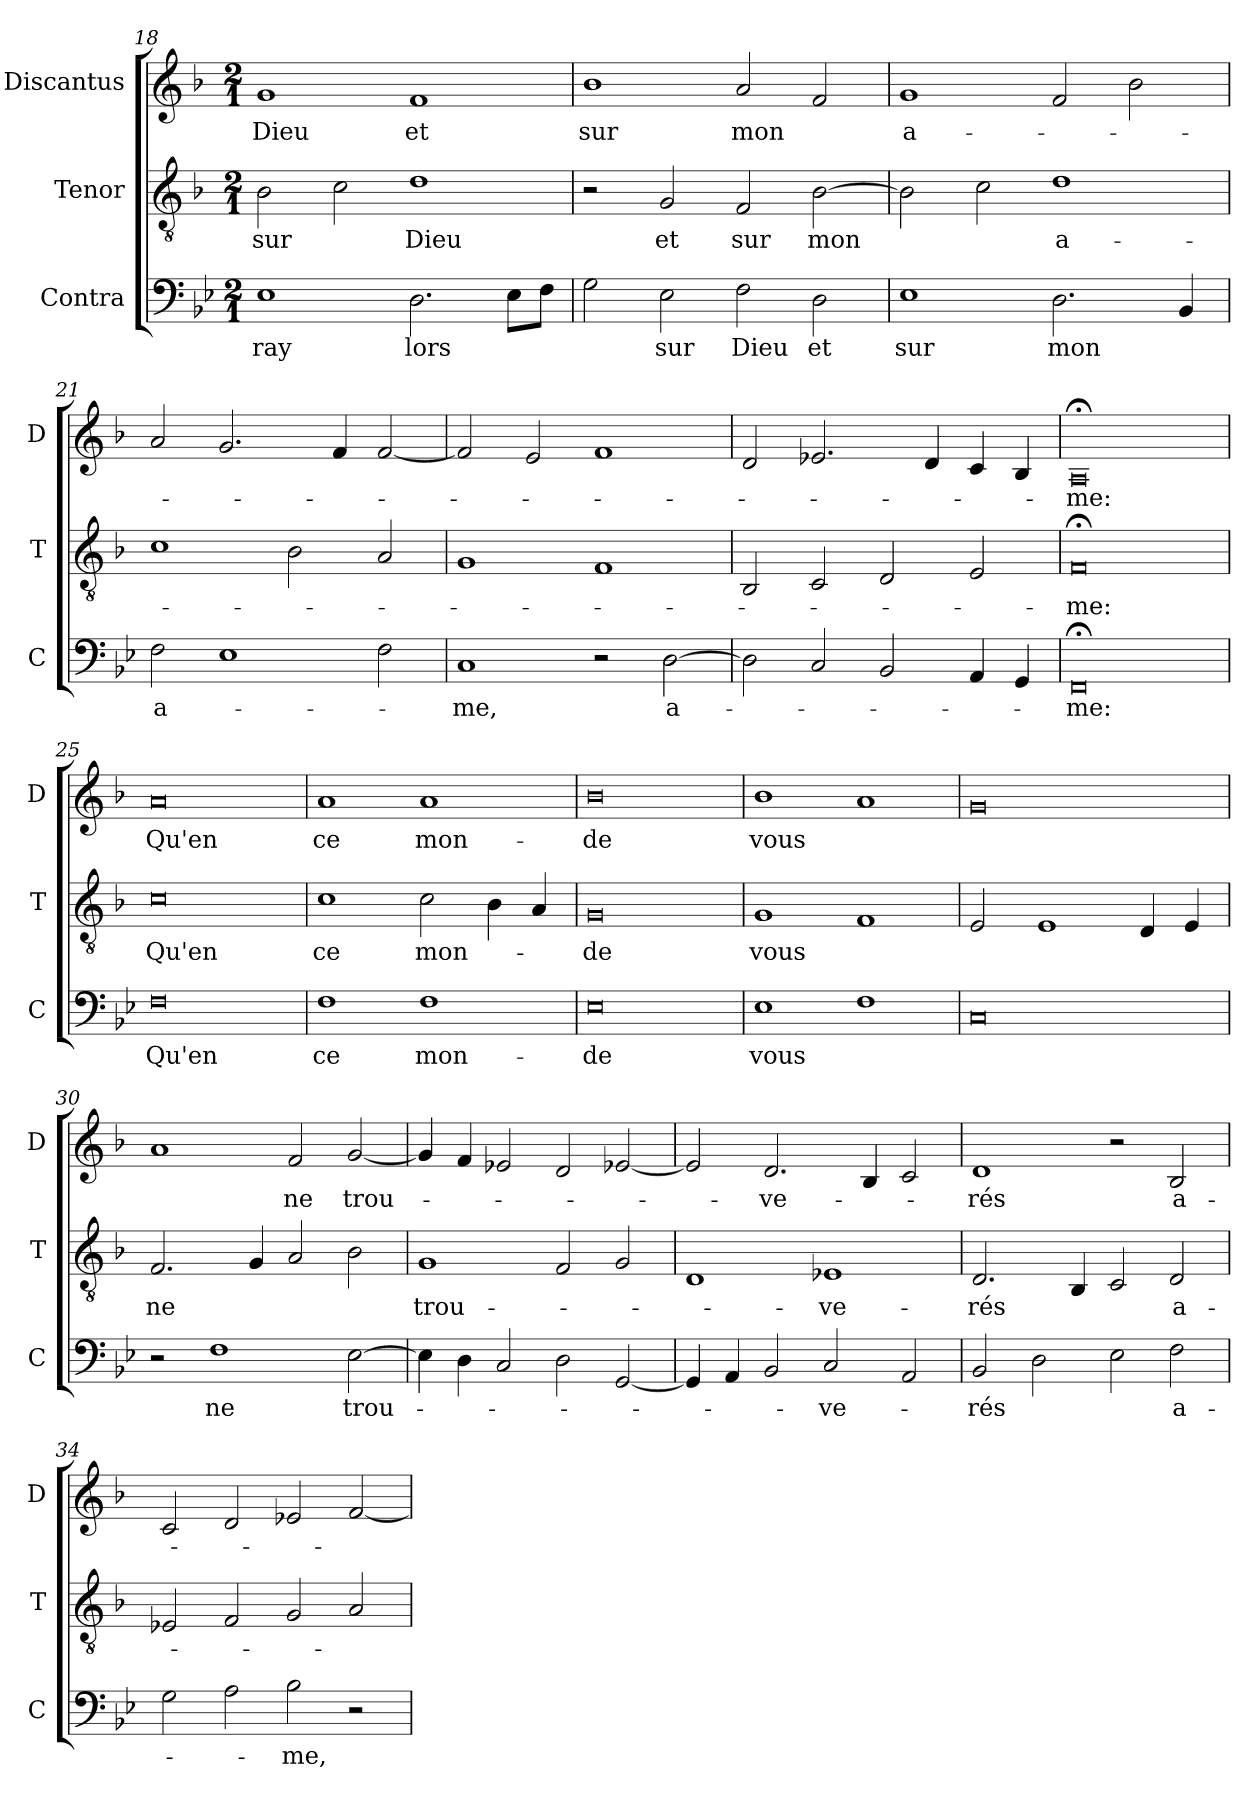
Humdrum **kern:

**kern	**text	**kern	**text	**kern	**text
*part3	*part3	*part2	*part2	*part1	*part1
*staff3	*staff3	*staff2	*staff2	*staff1	*staff1
*I"Contra	*	*I"Tenor	*	*I"Discantus	*
*I'C	*	*I'T	*	*I'D	*
*clefF4	*	*clefGv2	*	*clefG2	*
*k[b-e-]	*	*k[b-]	*	*k[b-]	*
*M2/1	*	*M2/1	*	*M2/1	*
=18	=18	=18	=18	=18	=18
1E-	-ray	2B-	sur	1g	Dieu
.	.	2c	.	.	.
2.D	lors	1d	Dieu	1f	et
8E-L	.	.	.	.	.
8FJ	.	.	.	.	.
=19	=19	=19	=19	=19	=19
2G	.	2r	.	1b-	sur
2E-	sur	2G	et	.	.
2F	Dieu	2F	sur	2a	mon
2D	et	[2B-	mon	2f	.
=20	=20	=20	=20	=20	=20
1E-	sur	2B-]	.	1g	a-
.	.	2c	.	.	.
2.D	mon	1d	a-	2f	.
.	.	.	.	2b-	.
4BB-	.	.	.	.	.
=21	=21	=21	=21	=21	=21
2F	a-	1c	.	2a	.
1E-	.	.	.	2.g	.
.	.	2B-	.	.	.
.	.	.	.	4f	.
2F	.	2A	.	[2f	.
=22	=22	=22	=22	=22	=22
1C	-me,	1G	.	2f]	.
.	.	.	.	2e	.
2r	.	1F	.	1f	.
[2D	a-	.	.	.	.
=23	=23	=23	=23	=23	=23
2D]	.	2BB-	.	2d	.
2C	.	2C	.	2.e-X	.
2BB-	.	2D	.	.	.
.	.	.	.	4d	.
4AA	.	2E	.	4c	.
4GG	.	.	.	4B-	.
=24	=24	=24	=24	=24	=24
0FF;<	-me:	0F;<	-me:	0A;<	-me:
=25	=25	=25	=25	=25	=25
0F	Qu'en	0c	Qu'en	0a	Qu'en
=26	=26	=26	=26	=26	=26
1F	ce	1c	ce	1a	ce
1F	mon-	2c	mon-	1a	mon-
.	.	4B-	.	.	.
.	.	4A	.	.	.
=27	=27	=27	=27	=27	=27
0E-	-de	0G	-de	0b-	-de
=28	=28	=28	=28	=28	=28
1E-	vous	1G	vous	1b-	vous
1F	.	1F	.	1a	.
=29	=29	=29	=29	=29	=29
0C	.	2E	.	0g	.
.	.	1E	.	.	.
.	.	4D	.	.	.
.	.	4E	.	.	.
=30	=30	=30	=30	=30	=30
2r	.	2.F	ne	1a	.
1F	ne	.	.	.	.
.	.	4G	.	.	.
.	.	2A	.	2f	ne
[2E-	trou-	2B-	.	[2g	trou-
=31	=31	=31	=31	=31	=31
4E-]	.	1G	trou-	4g]	.
4D	.	.	.	4f	.
2C	.	.	.	2e-X	.
2D	.	2F	.	2d	.
[2GG	.	2G	.	[2e-X	.
=32	=32	=32	=32	=32	=32
4GG]	.	1D	.	2e-]	.
4AA	.	.	.	.	.
2BB-	.	.	.	2.d	-ve-
2C	-ve-	1E-X	-ve-	.	.
.	.	.	.	4B-	.
2AA	.	.	.	2c	.
=33	=33	=33	=33	=33	=33
2BB-	-rés	2.D	-rés	1d	-rés
2D	.	.	.	.	.
.	.	4BB-	.	.	.
2E-	.	2C	.	2r	.
2F	a-	2D	a-	2B-	a-
=34	=34	=34	=34	=34	=34
2G	.	2E-X	.	2c	.
2A	.	2F	.	2d	.
2B-	-me,	2G	.	2e-X	.
2r	.	2A	.	[2f	.
=	=	=	=	=	=
*-	*-	*-	*-	*-	*-
